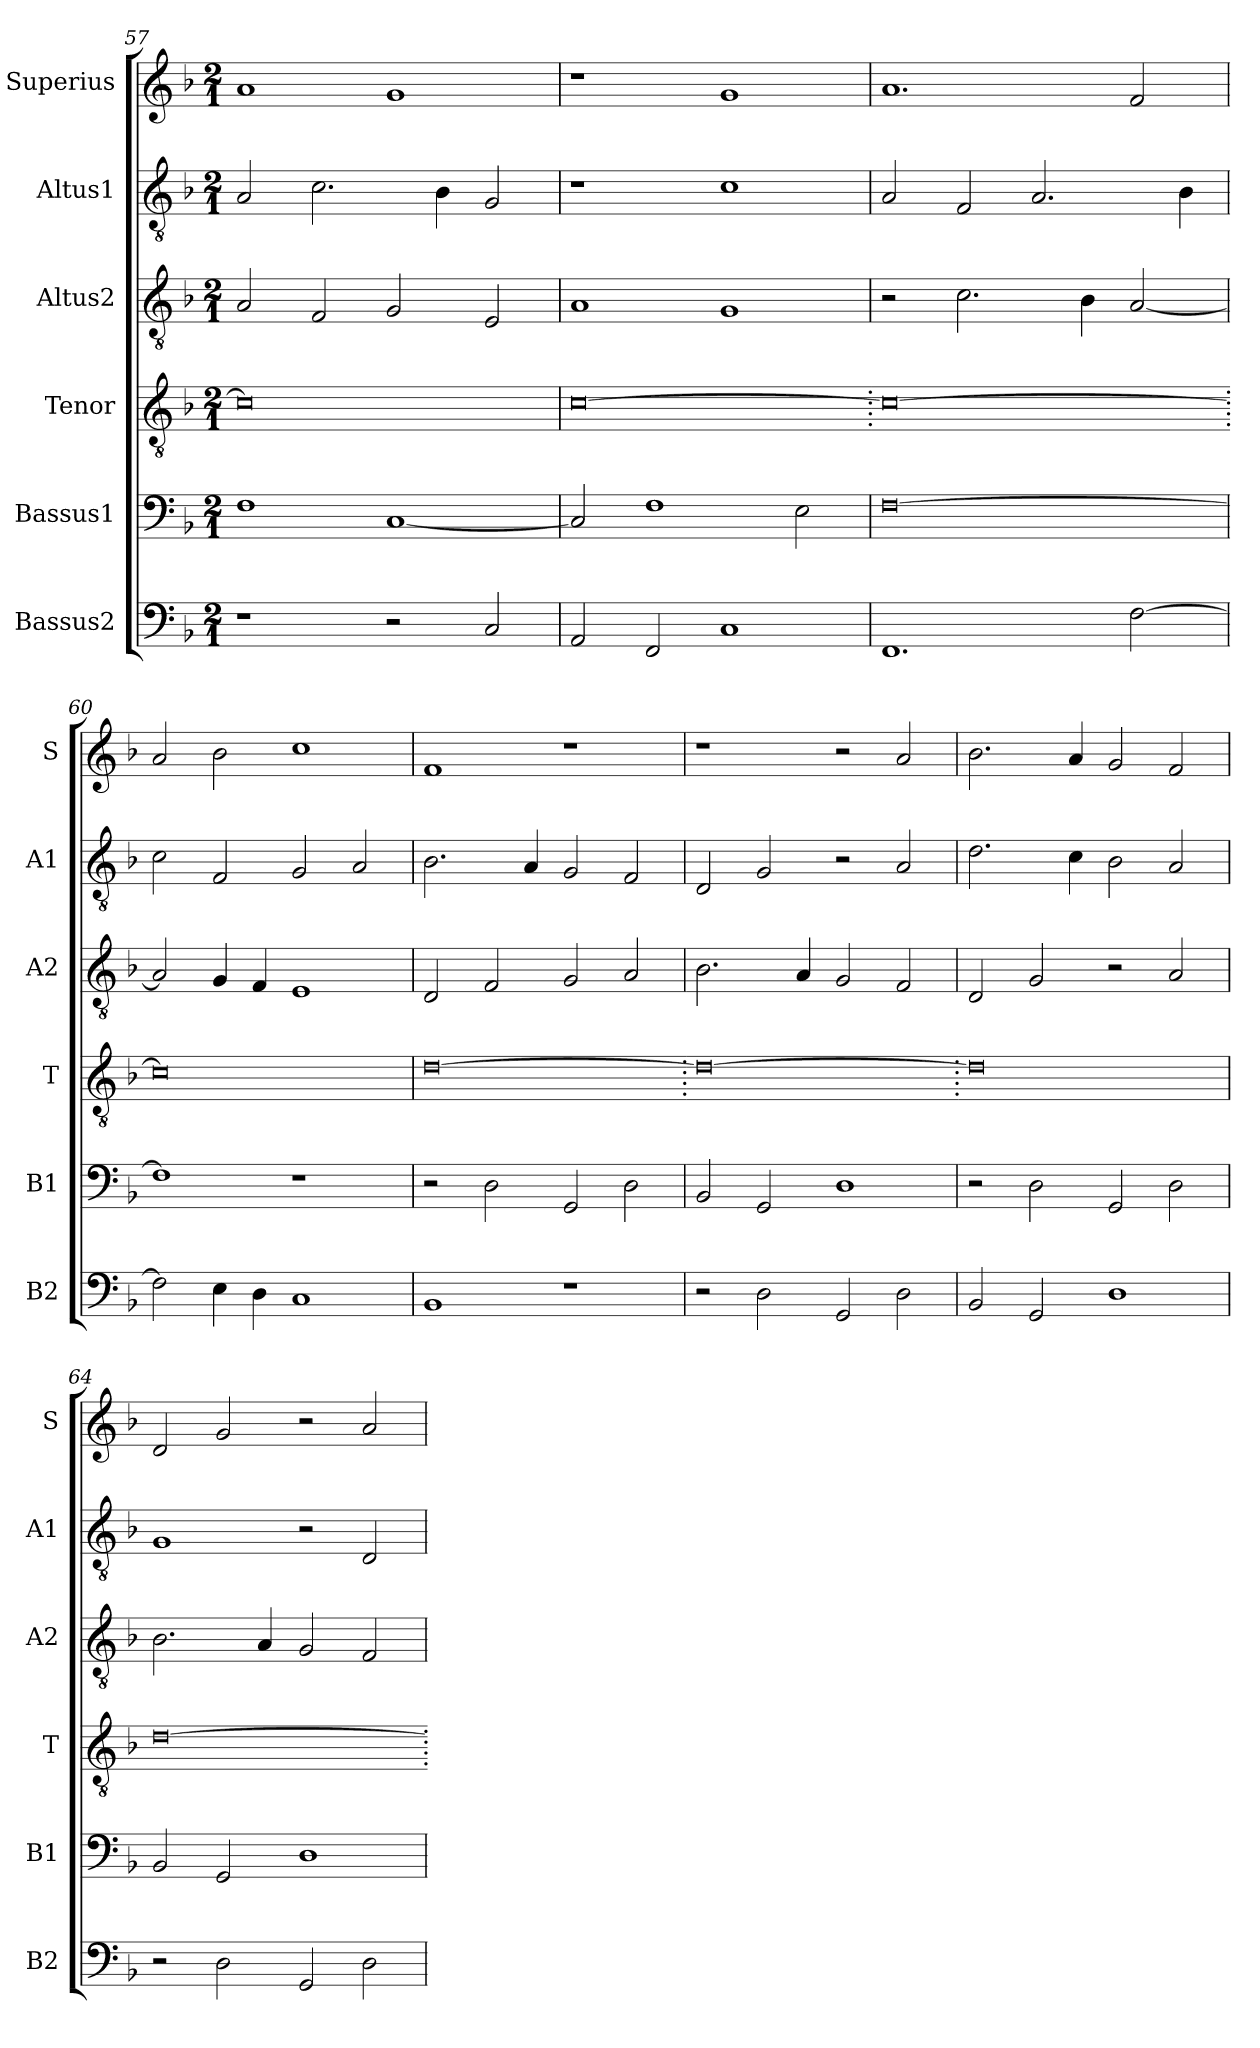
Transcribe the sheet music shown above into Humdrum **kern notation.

**kern	**kern	**kern	**kern	**kern	**kern
*part6	*part5	*part4	*part3	*part2	*part1
*staff6	*staff5	*staff4	*staff3	*staff2	*staff1
*I"Bassus2	*I"Bassus1	*I"Tenor	*I"Altus2	*I"Altus1	*I"Superius
*I'B2	*I'B1	*I'T	*I'A2	*I'A1	*I'S
*clefF4	*clefF4	*clefGv2	*clefGv2	*clefGv2	*clefG2
*k[b-]	*k[b-]	*k[b-]	*k[b-]	*k[b-]	*k[b-]
*M2/1	*M2/1	*M2/1	*M2/1	*M2/1	*M2/1
=57	=57	=57	=57	=57	=57
1r	1F	0c]	2A/	2A/	1a
.	.	.	2F/	2.c\	.
2r	[1C	.	2G/	.	1g
.	.	.	.	4B-\	.
2C/	.	.	2E/	2G/	.
=58	=58	=58	=58	=58	=58
2AA/	2C/]	[0c	1A	1r	1r
2FF/	1F	.	.	.	.
1C	.	.	1G	1c	1g
.	2E\	.	.	.	.
=59	=59	=59.	=59	=59	=59
1.FF	[0F	0c_	2r	2A/	1.a
.	.	.	2.c\	2F/	.
.	.	.	.	2.A/	.
.	.	.	4B-\	.	.
[2F\	.	.	[2A/	.	2f/
.	.	.	.	4B-\	.
=60	=60	=60.	=60	=60	=60
2F\]	1F]	0c]	2A/]	2c\	2a/
4E\	.	.	4G/	2F/	2b-\
4D\	.	.	4F/	.	.
1C	1r	.	1E	2G/	1cc
.	.	.	.	2A/	.
=61	=61	=61	=61	=61	=61
1BB-	2r	[0d	2D/	2.B-\	1f
.	2D\	.	2F/	.	.
.	.	.	.	4A/	.
1r	2GG/	.	2G/	2G/	1r
.	2D\	.	2A/	2F/	.
=62	=62	=62.	=62	=62	=62
2r	2BB-/	0d_	2.B-\	2D/	1r
2D\	2GG/	.	.	2G/	.
.	.	.	4A/	.	.
2GG/	1D	.	2G/	2r	2r
2D\	.	.	2F/	2A/	2a/
=63	=63	=63.	=63	=63	=63
2BB-/	2r	0d]	2D/	2.d\	2.b-\
2GG/	2D\	.	2G/	.	.
.	.	.	.	4c\	4a/
1D	2GG/	.	2r	2B-\	2g/
.	2D\	.	2A/	2A/	2f/
=64	=64	=64	=64	=64	=64
2r	2BB-/	[0d	2.B-\	1G	2d/
2D\	2GG/	.	.	.	2g/
.	.	.	4A/	.	.
2GG/	1D	.	2G/	2r	2r
2D\	.	.	2F/	2D/	2a/
=	=	=.	=	=	=
*-	*-	*-	*-	*-	*-
